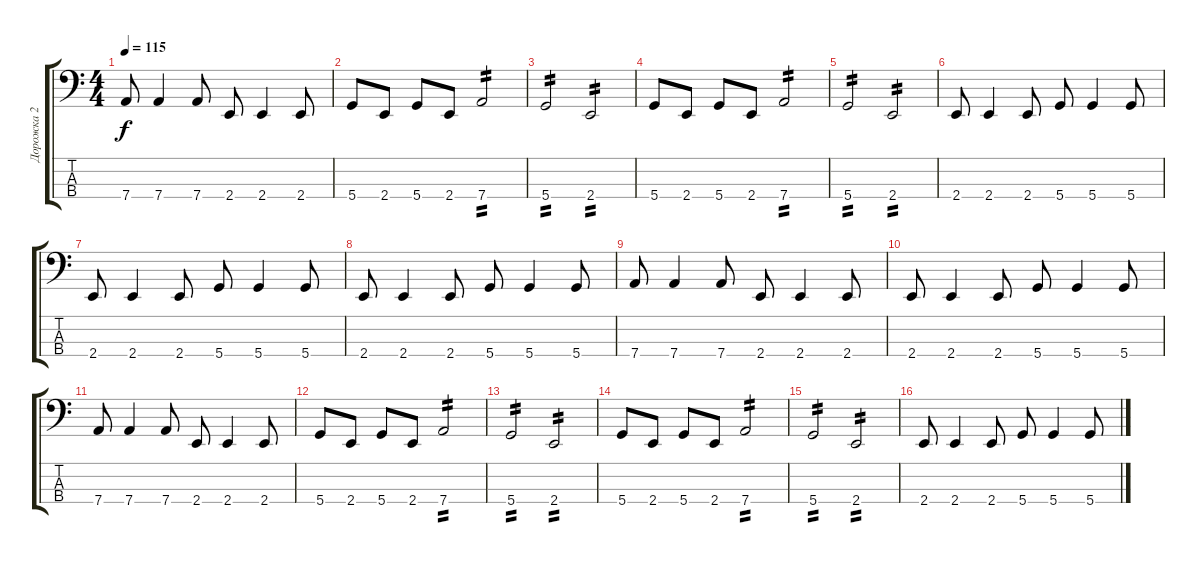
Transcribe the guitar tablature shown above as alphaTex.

\track ("Дорожка 2" "Дорожка 2") {instrument electricbassfinger}
\staff {score tabs}
\tuning (G2 D2 A1 D1) {hide}
\ts (4 4)
\tempo 115
\clef f4
\ks c
7.4.8{dy f} 7.4.4 7.4.8 2.4.8 2.4.4 2.4.8 |
5.4.8 2.4.8 5.4.8 2.4.8 7.4.2{tp 2} |
5.4.2{tp 2} 2.4.2{tp 2} |
5.4.8 2.4.8 5.4.8 2.4.8 7.4.2{tp 2} |
5.4.2{tp 2} 2.4.2{tp 2} |
2.4.8 2.4.4 2.4.8 5.4.8 5.4.4 5.4.8 |
2.4.8 2.4.4 2.4.8 5.4.8 5.4.4 5.4.8 |
2.4.8 2.4.4 2.4.8 5.4.8 5.4.4 5.4.8 |
7.4.8 7.4.4 7.4.8 2.4.8 2.4.4 2.4.8 |
2.4.8 2.4.4 2.4.8 5.4.8 5.4.4 5.4.8 |
7.4.8 7.4.4 7.4.8 2.4.8 2.4.4 2.4.8 |
5.4.8 2.4.8 5.4.8 2.4.8 7.4.2{tp 2} |
5.4.2{tp 2} 2.4.2{tp 2} |
5.4.8 2.4.8 5.4.8 2.4.8 7.4.2{tp 2} |
5.4.2{tp 2} 2.4.2{tp 2} |
2.4.8 2.4.4 2.4.8 5.4.8 5.4.4 5.4.8
